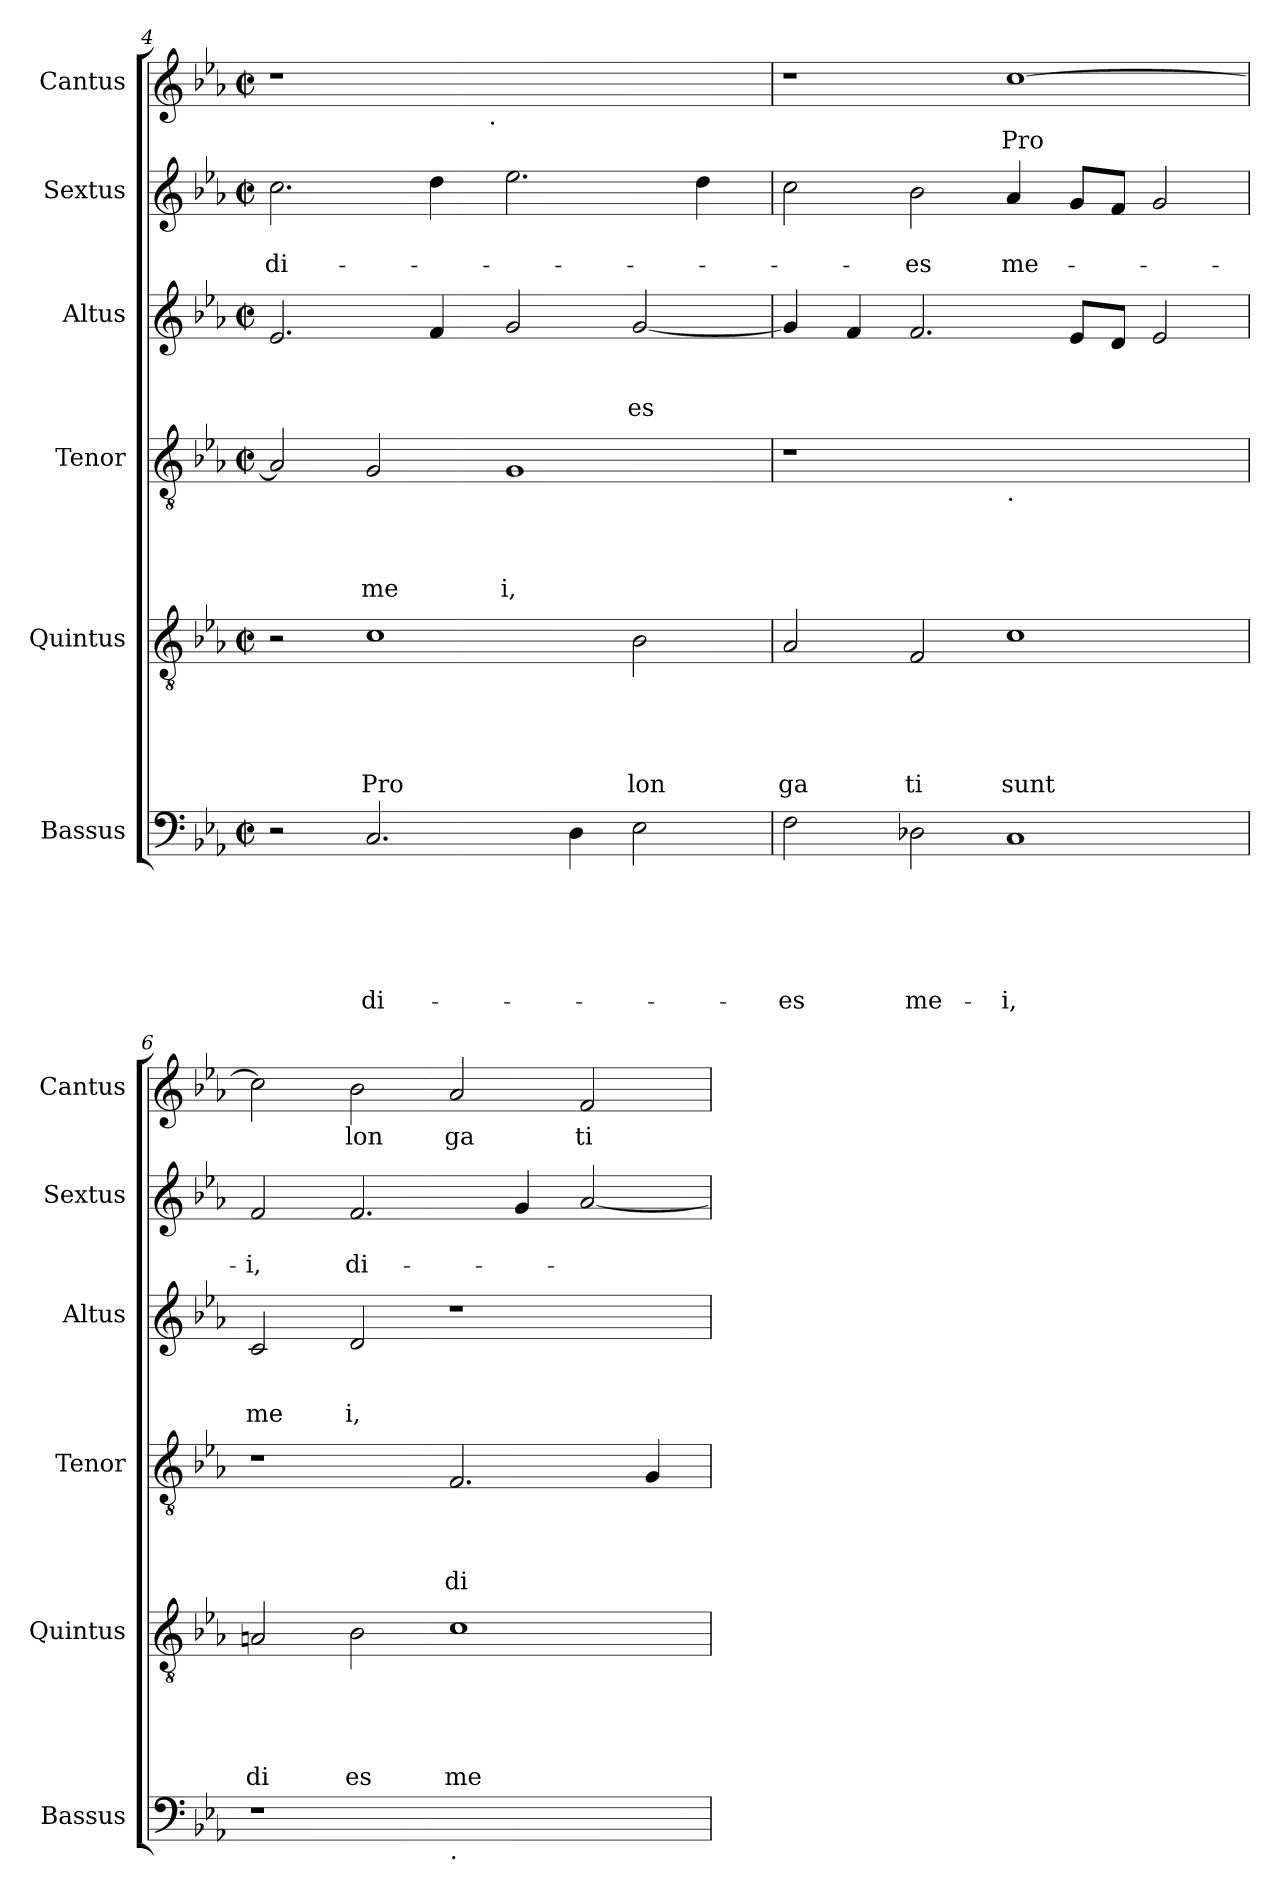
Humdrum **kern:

**kern	**text	**text	**text	**text	**text	**text	**kern	**text	**text	**text	**text	**text	**kern	**text	**text	**text	**text	**kern	**text	**text	**text	**kern	**text	**text	**kern	**text
*part6	*part6	*part6	*part6	*part6	*part6	*part6	*part5	*part5	*part5	*part5	*part5	*part5	*part4	*part4	*part4	*part4	*part4	*part3	*part3	*part3	*part3	*part2	*part2	*part2	*part1	*part1
*staff6	*staff6	*staff6	*staff6	*staff6	*staff6	*staff6	*staff5	*staff5	*staff5	*staff5	*staff5	*staff5	*staff4	*staff4	*staff4	*staff4	*staff4	*staff3	*staff3	*staff3	*staff3	*staff2	*staff2	*staff2	*staff1	*staff1
*I"Bassus	*	*	*	*	*	*	*I"Quintus	*	*	*	*	*	*I"Tenor	*	*	*	*	*I"Altus	*	*	*	*I"Sextus	*	*	*I"Cantus	*
*I'Bassus	*	*	*	*	*	*	*I'Quintus	*	*	*	*	*	*I'Tenor	*	*	*	*	*I'Altus	*	*	*	*I'Sextus	*	*	*I'Cantus	*
*clefF4	*	*	*	*	*	*	*clefGv2	*	*	*	*	*	*clefGv2	*	*	*	*	*clefG2	*	*	*	*clefG2	*	*	*clefG2	*
*k[b-e-a-]	*	*	*	*	*	*	*k[b-e-a-]	*	*	*	*	*	*k[b-e-a-]	*	*	*	*	*k[b-e-a-]	*	*	*	*k[b-e-a-]	*	*	*k[b-e-a-]	*
*E-:	*	*	*	*	*	*	*E-:	*	*	*	*	*	*E-:	*	*	*	*	*E-:	*	*	*	*E-:	*	*	*E-:	*
*M2/2	*	*	*	*	*	*	*M2/2	*	*	*	*	*	*M2/2	*	*	*	*	*M2/2	*	*	*	*M2/2	*	*	*M2/2	*
*met(c|)	*	*	*	*	*	*	*met(c|)	*	*	*	*	*	*met(c|)	*	*	*	*	*met(c|)	*	*	*	*met(c|)	*	*	*met(c|)	*
=4	=4	=4	=4	=4	=4	=4	=4	=4	=4	=4	=4	=4	=4	=4	=4	=4	=4	=4	=4	=4	=4	=4	=4	=4	=4	=4
!	!	!	!	!	!	!	!	!	!	!	!	!	!	!	!	!	!	!	!	!	!	!	!	!LO:LY:b	!	!
*	*	*	*	*	*	*	*	*	*	*	*	*	*	*	*	*	*	*	*	*	*	*	*	*	*^	*
2r	.	.	.	.	.	.	2r	.	.	.	.	.	2A-/]	.	.	.	.	2.e-/	.	.	.	2.cc\	.	di-	1r	2ryy	.
!	!	!	!	!	!	!LO:LY:b	!	!	!	!	!	!LO:LY:b	!	!	!	!	!LO:LY:b	!	!	!	!	!	!	!	!	!	!
2.C/	.	.	.	.	.	di-	1c	.	.	.	.	Pro	2G/	.	.	.	me	.	.	.	.	.	.	.	.	4...ryy	.
.	.	.	.	.	.	.	.	.	.	.	.	.	.	.	.	.	.	4f/	.	.	.	4dd\	.	.	.	.	.
!	!	!	!	!	!	!	!	!	!	!	!	!	!	!	!	!	!	!	!	!	!	!	!	!	!	!LO:TX:b:t=.	!
.	.	.	.	.	.	.	.	.	.	.	.	.	.	.	.	.	.	.	.	.	.	.	.	.	.	1ryy	.
!	!	!	!	!	!	!	!	!	!	!	!	!	!	!	!	!	!LO:LY:b	!	!	!	!	!	!	!	!	!	!
.	.	.	.	.	.	.	.	.	.	.	.	.	1G	.	.	.	i,	2g/	.	.	.	2.ee-\	.	.	1ryy	.	.
4D\	.	.	.	.	.	.	.	.	.	.	.	.	.	.	.	.	.	.	.	.	.	.	.	.	.	.	.
!	!	!	!	!	!	!	!	!	!	!	!	!LO:LY:b	!	!	!	!	!	!	!	!	!LO:LY:b	!	!	!	!	!	!
2E-\	.	.	.	.	.	.	2B-\	.	.	.	.	lon	.	.	.	.	.	[<2g/	.	.	es	.	.	.	.	.	.
.	.	.	.	.	.	.	.	.	.	.	.	.	.	.	.	.	.	.	.	.	.	4dd\	.	.	.	.	.
.	.	.	.	.	.	.	.	.	.	.	.	.	.	.	.	.	.	.	.	.	.	.	.	.	.	32ryy	.
=5	=5	=5	=5	=5	=5	=5	=5	=5	=5	=5	=5	=5	=5	=5	=5	=5	=5	=5	=5	=5	=5	=5	=5	=5	=5	=5	=5
!	!	!	!	!	!	!LO:LY:b	!	!	!	!	!	!LO:LY:b	!	!	!	!	!	!	!	!	!	!	!	!	!	!	!
*	*	*	*	*	*	*	*	*	*	*	*	*	*	*	*	*	*	*	*	*	*	*	*	*	*v	*v	*
2F\	.	.	.	.	.	-es	2A-/	.	.	.	.	ga	1r	.	.	.	.	4g/]	.	.	.	2cc\	.	.	1r	.
.	.	.	.	.	.	.	.	.	.	.	.	.	.	.	.	.	.	4f/	.	.	.	.	.	.	.	.
!	!	!	!	!	!	!LO:LY:b	!	!	!	!	!	!LO:LY:b	!	!	!	!	!	!	!	!	!	!	!	!LO:LY:b	!	!
2D-X\	.	.	.	.	.	me-	2F/	.	.	.	.	ti	.	.	.	.	.	2.f/	.	.	.	2b-\	.	-es	.	.
!	!	!	!	!	!	!	!	!	!	!	!	!	!LO:TX:b:t=.	!	!	!	!	!	!	!	!	!	!	!	!	!
!	!	!	!	!	!	!LO:LY:b	!	!	!	!	!	!LO:LY:b	!	!	!	!	!	!	!	!	!	!	!	!LO:LY:b	!	!LO:LY:b
1C	.	.	.	.	.	-i,	1c	.	.	.	.	sunt	1ryy	.	.	.	.	.	.	.	.	4a-/	.	me-	[>1cc	Pro
.	.	.	.	.	.	.	.	.	.	.	.	.	.	.	.	.	.	8e-/L	.	.	.	8g/L	.	.	.	.
.	.	.	.	.	.	.	.	.	.	.	.	.	.	.	.	.	.	8d/J	.	.	.	8f/J	.	.	.	.
.	.	.	.	.	.	.	.	.	.	.	.	.	.	.	.	.	.	2e-/	.	.	.	2g/	.	.	.	.
=6	=6	=6	=6	=6	=6	=6	=6	=6	=6	=6	=6	=6	=6	=6	=6	=6	=6	=6	=6	=6	=6	=6	=6	=6	=6	=6
!	!	!	!	!	!	!	!	!	!	!	!	!LO:LY:b	!	!	!	!	!	!	!	!	!LO:LY:b	!	!	!LO:LY:b	!	!
1r	.	.	.	.	.	.	2An/	.	.	.	.	di	1r	.	.	.	.	2c/	.	.	me	2f/	.	-i,	2cc\]	.
!	!	!	!	!	!	!	!	!	!	!	!	!LO:LY:b	!	!	!	!	!	!	!	!	!LO:LY:b	!	!	!LO:LY:b	!	!LO:LY:b
.	.	.	.	.	.	.	2B-\	.	.	.	.	es	.	.	.	.	.	2d/	.	.	i,	2.f/	.	di-	2b-\	lon
!LO:TX:b:t=.	!	!	!	!	!	!	!	!	!	!	!	!	!	!	!	!	!	!	!	!	!	!	!	!	!	!
!	!	!	!	!	!	!	!	!	!	!	!	!LO:LY:b	!	!	!	!	!LO:LY:b	!	!	!	!	!	!	!	!	!LO:LY:b
1ryy	.	.	.	.	.	.	1c	.	.	.	.	me	2.F/	.	.	.	di	1r	.	.	.	.	.	.	2a-/	ga
.	.	.	.	.	.	.	.	.	.	.	.	.	.	.	.	.	.	.	.	.	.	4g/	.	.	.	.
!	!	!	!	!	!	!	!	!	!	!	!	!	!	!	!	!	!	!	!	!	!	!	!	!	!	!LO:LY:b
.	.	.	.	.	.	.	.	.	.	.	.	.	.	.	.	.	.	.	.	.	.	[<2a-/	.	.	2f/	ti
.	.	.	.	.	.	.	.	.	.	.	.	.	4G/	.	.	.	.	.	.	.	.	.	.	.	.	.
=	=	=	=	=	=	=	=	=	=	=	=	=	=	=	=	=	=	=	=	=	=	=	=	=	=	=
*-	*-	*-	*-	*-	*-	*-	*-	*-	*-	*-	*-	*-	*-	*-	*-	*-	*-	*-	*-	*-	*-	*-	*-	*-	*-	*-
